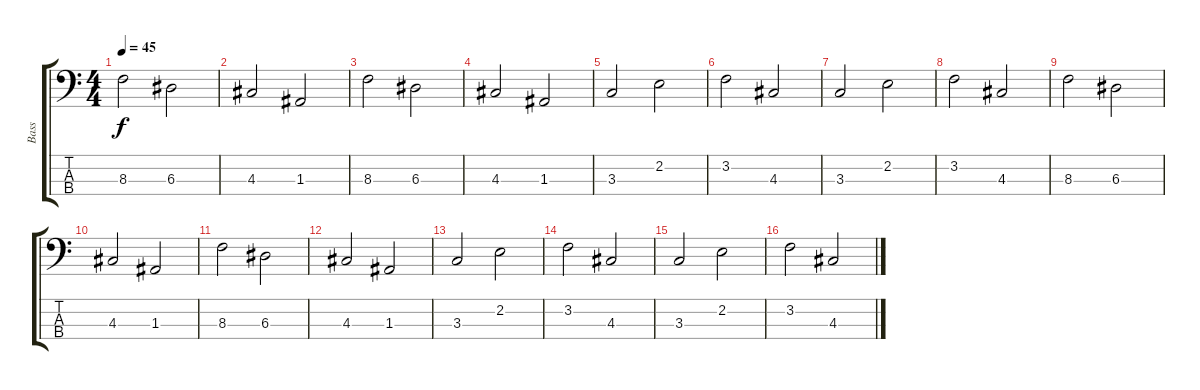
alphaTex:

\track ("Bass" "Bass") {instrument acousticbass}
\staff {score tabs}
\tuning (G2 D2 A1 E1) {hide}
\ts (4 4)
\tempo 45
\clef f4
\ks c
8.3.2{dy f} 6.3.2 |
4.3.2 1.3.2 |
8.3.2 6.3.2 |
4.3.2 1.3.2 |
3.3.2 2.2.2 |
3.2.2 4.3.2 |
3.3.2 2.2.2 |
3.2.2 4.3.2 |
8.3.2 6.3.2 |
4.3.2 1.3.2 |
8.3.2 6.3.2 |
4.3.2 1.3.2 |
3.3.2 2.2.2 |
3.2.2 4.3.2 |
3.3.2 2.2.2 |
3.2.2 4.3.2
